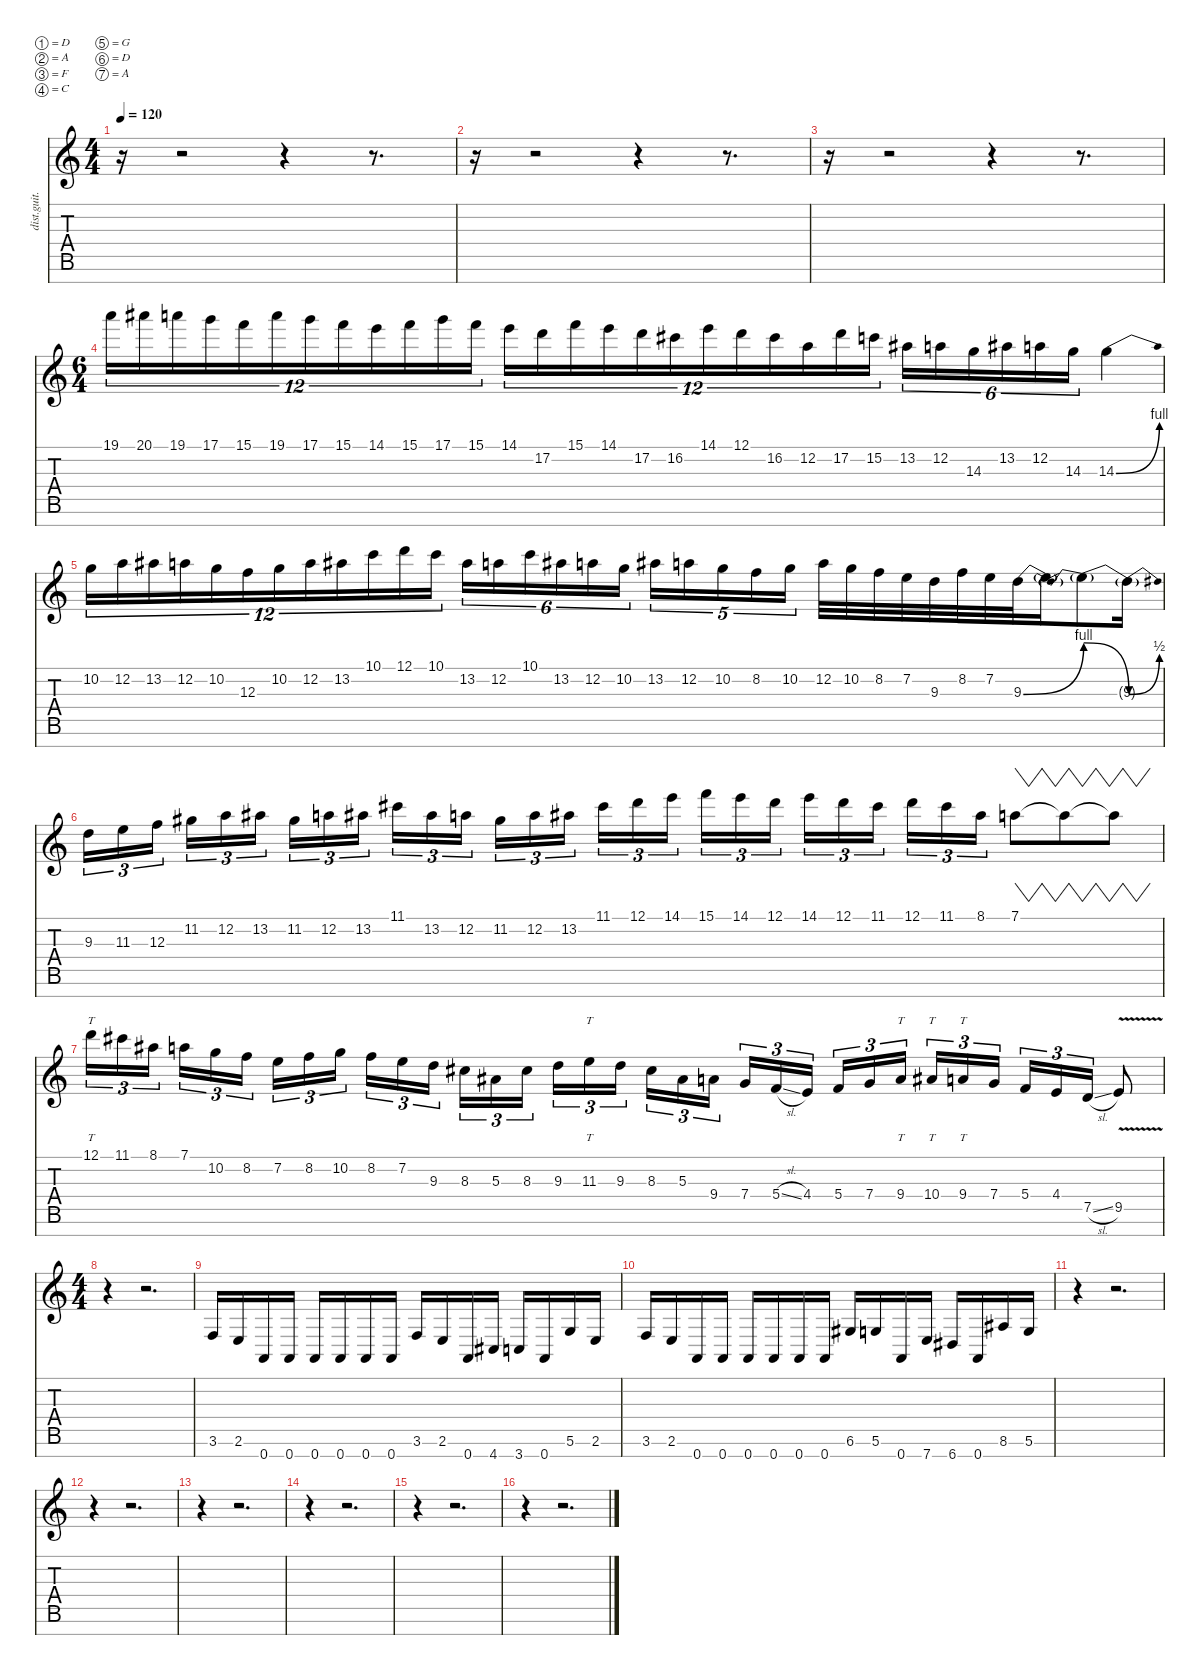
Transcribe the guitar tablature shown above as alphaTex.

\defaultSystemsLayout 4
\hideDynamics
\bracketExtendMode nobrackets
\otherSystemsTrackNameOrientation horizontal
\track ("Guitar 2" "dist.guit.") {instrument distortionguitar}
\staff {score tabs}
\tuning (D4 A3 F3 C3 G2 D2 A1)
\ts (4 4)
\tempo 120
\clef g2
\ks c
r.16{dy f beam Down} r.2{beam Down} r.4{beam Down} r.8{d beam Down} |
r.16{beam Down} r.2{beam Down} r.4{beam Down} r.8{d beam Down} |
r.16{beam Down} r.2{beam Down} r.4{beam Down} r.8{d beam Down} |
\ts (6 4)
\beaming (8 2 2 2 6)
19.1.16{tu (12 8) beam Down} 20.1{acc #}.16{tu (12 8) beam Down} 19.1.16{tu (12 8) beam Down} 17.1.16{tu (12 8) beam Down} 15.1.16{tu (12 8) beam Down} 19.1.16{tu (12 8) beam Down} 17.1.16{tu (12 8) beam Down} 15.1.16{tu (12 8) beam Down} 14.1.16{tu (12 8) beam Down} 15.1.16{tu (12 8) beam Down} 17.1.16{tu (12 8) beam Down} 15.1.16{tu (12 8) beam Down} 14.1.16{tu (12 8) beam Down} 17.2.16{tu (12 8) beam Down} 15.1.16{tu (12 8) beam Down} 14.1.16{tu (12 8) beam Down} 17.2.16{tu (12 8) beam Down} 16.2{acc #}.16{tu (12 8) beam Down} 14.1.16{tu (12 8) beam Down} 12.1.16{tu (12 8) beam Down} 16.2{acc #}.16{tu (12 8) beam Down} 12.2.16{tu (12 8) beam Down} 17.2.16{tu (12 8) beam Down} 15.2.16{tu (12 8) beam Down} 13.2{acc #}.16{tu (6 4) beam Down} 12.2.16{tu (6 4) beam Down} 14.3.16{tu (6 4) beam Down} 13.2{acc #}.16{tu (6 4) beam Down} 12.2.16{tu (6 4) beam Down} 14.3.16{tu (6 4) beam Down} 14.3{be (bend 0 0 30 4)}.4{beam Down} |
10.2.16{tu (12 8) beam Down} 12.2.16{tu (12 8) beam Down} 13.2{acc #}.16{tu (12 8) beam Down} 12.2.16{tu (12 8) beam Down} 10.2.16{tu (12 8) beam Down} 12.3.16{tu (12 8) beam Down} 10.2.16{tu (12 8) beam Down} 12.2.16{tu (12 8) beam Down} 13.2{acc #}.16{tu (12 8) beam Down} 10.1.16{tu (12 8) beam Down} 12.1.16{tu (12 8) beam Down} 10.1.16{tu (12 8) beam Down} 13.2{acc #}.16{tu (6 4) beam Down} 12.2.16{tu (6 4) beam Down} 10.1.16{tu (6 4) beam Down} 13.2{acc #}.16{tu (6 4) beam Down} 12.2.16{tu (6 4) beam Down} 10.2.16{tu (6 4) beam Down} 13.2{acc #}.16{tu (5 4) beam Down} 12.2.16{tu (5 4) beam Down} 10.2.16{tu (5 4) beam Down} 8.2.16{tu (5 4) beam Down} 10.2.16{tu (5 4) beam Down} 12.2.32{beam Down} 10.2.32{beam Down} 8.2.32{beam Down} 7.2.32{beam Down} 9.3.32{beam Down} 8.2.32{beam Down} 7.2.32{beam Down} 9.3{be (bend 0 0 60 4)}.32{beam Down} 9.3{t}.16{beam Down} 9.3{be (prebendrelease 0 4 60 0) t}.8{beam Down} 9.3{be (bend 0 0 60 2) t}.16{beam Down} |
9.3.16{tu (3 2) beam Down} 11.3.16{tu (3 2) beam Down} 12.3.16{tu (3 2) beam Down} 11.2{acc #}.16{tu (3 2) beam Down} 12.2.16{tu (3 2) beam Down} 13.2{acc #}.16{tu (3 2) beam Down} 11.2{acc #}.16{tu (3 2) beam Down} 12.2.16{tu (3 2) beam Down} 13.2{acc #}.16{tu (3 2) beam Down} 11.1{acc #}.16{tu (3 2) beam Down} 13.2{acc #}.16{tu (3 2) beam Down} 12.2.16{tu (3 2) beam Down} 11.2{acc #}.16{tu (3 2) beam Down} 12.2.16{tu (3 2) beam Down} 13.2{acc #}.16{tu (3 2) beam Down} 11.1{acc #}.16{tu (3 2) beam Down} 12.1.16{tu (3 2) beam Down} 14.1.16{tu (3 2) beam Down} 15.1.16{tu (3 2) beam Down} 14.1.16{tu (3 2) beam Down} 12.1.16{tu (3 2) beam Down} 14.1.16{tu (3 2) beam Down} 12.1.16{tu (3 2) beam Down} 11.1{acc #}.16{tu (3 2) beam Down} 12.1.16{tu (3 2) beam Down} 11.1{acc #}.16{tu (3 2) beam Down} 8.1{acc #}.16{tu (3 2) beam Down} 7.1.8{vw beam Down} 7.1{t}.8{vw beam Down} 7.1{t}.8{vw beam Down} |
12.1.16{tt tu (3 2) beam Down} 11.1{acc #}.16{tu (3 2) beam Down} 8.1{acc #}.16{tu (3 2) beam Down} 7.1.16{tu (3 2) beam Down} 10.2.16{tu (3 2) beam Down} 8.2.16{tu (3 2) beam Down} 7.2.16{tu (3 2) beam Down} 8.2.16{tu (3 2) beam Down} 10.2.16{tu (3 2) beam Down} 8.2.16{tu (3 2) beam Down} 7.2.16{tu (3 2) beam Down} 9.3.16{tu (3 2) beam Down} 8.3{acc #}.16{tu (3 2) beam Down} 5.3{acc #}.16{tu (3 2) beam Down} 8.3{acc #}.16{tu (3 2) beam Down} 9.3.16{tu (3 2) beam Down} 11.3.16{tt tu (3 2) beam Down} 9.3.16{tu (3 2) beam Down} 8.3{acc #}.16{tu (3 2) beam Down} 5.3{acc #}.16{tu (3 2) beam Down} 9.4.16{tu (3 2) beam Down} 7.4.16{tu (3 2) beam Up} 5.4{sl}.16{tu (3 2) beam Up} 4.4.16{tu (3 2) beam Up} 5.4.16{tu (3 2) beam Up} 7.4.16{tu (3 2) beam Up} 9.4.16{tt tu (3 2) beam Up} 10.4{acc #}.16{tt tu (3 2) beam Up} 9.4.16{tt tu (3 2) beam Up} 7.4.16{tu (3 2) beam Up} 5.4.16{tu (3 2) beam Up} 4.4.16{tu (3 2) beam Up} 7.5{sl}.16{tu (3 2) beam Up} 9.5{v}.8{beam Up} |
\ts (4 4)
\beaming (8 2 2 2 2)
r.4{beam Down} r.2{d beam Down} |
3.6.16{beam Up} 2.6.16{beam Up} 0.7.16{beam Up} 0.7.16{beam Up} 0.7.16{beam Up} 0.7.16{beam Up} 0.7.16{beam Up} 0.7.16{beam Up} 3.6.16{beam Up} 2.6.16{beam Up} 0.7.16{beam Up} 4.7{acc #}.16{beam Up} 3.7.16{beam Up} 0.7.16{beam Up} 5.6.16{beam Up} 2.6.16{beam Up} |
3.6.16{beam Up} 2.6.16{beam Up} 0.7.16{beam Up} 0.7.16{beam Up} 0.7.16{beam Up} 0.7.16{beam Up} 0.7.16{beam Up} 0.7.16{beam Up} 6.6{acc #}.16{beam Up} 5.6.16{beam Up} 0.7.16{beam Up} 7.7.16{beam Up} 6.7{acc #}.16{beam Up} 0.7.16{beam Up} 8.6{acc #}.16{beam Up} 5.6.16{beam Up} |
r.4{beam Down} r.2{d beam Down} |
r.4{beam Down} r.2{d beam Down} |
r.4{beam Down} r.2{d beam Down} |
r.4{beam Down} r.2{d beam Down} |
r.4{beam Down} r.2{d beam Down} |
r.4{beam Down} r.2{d beam Down}
